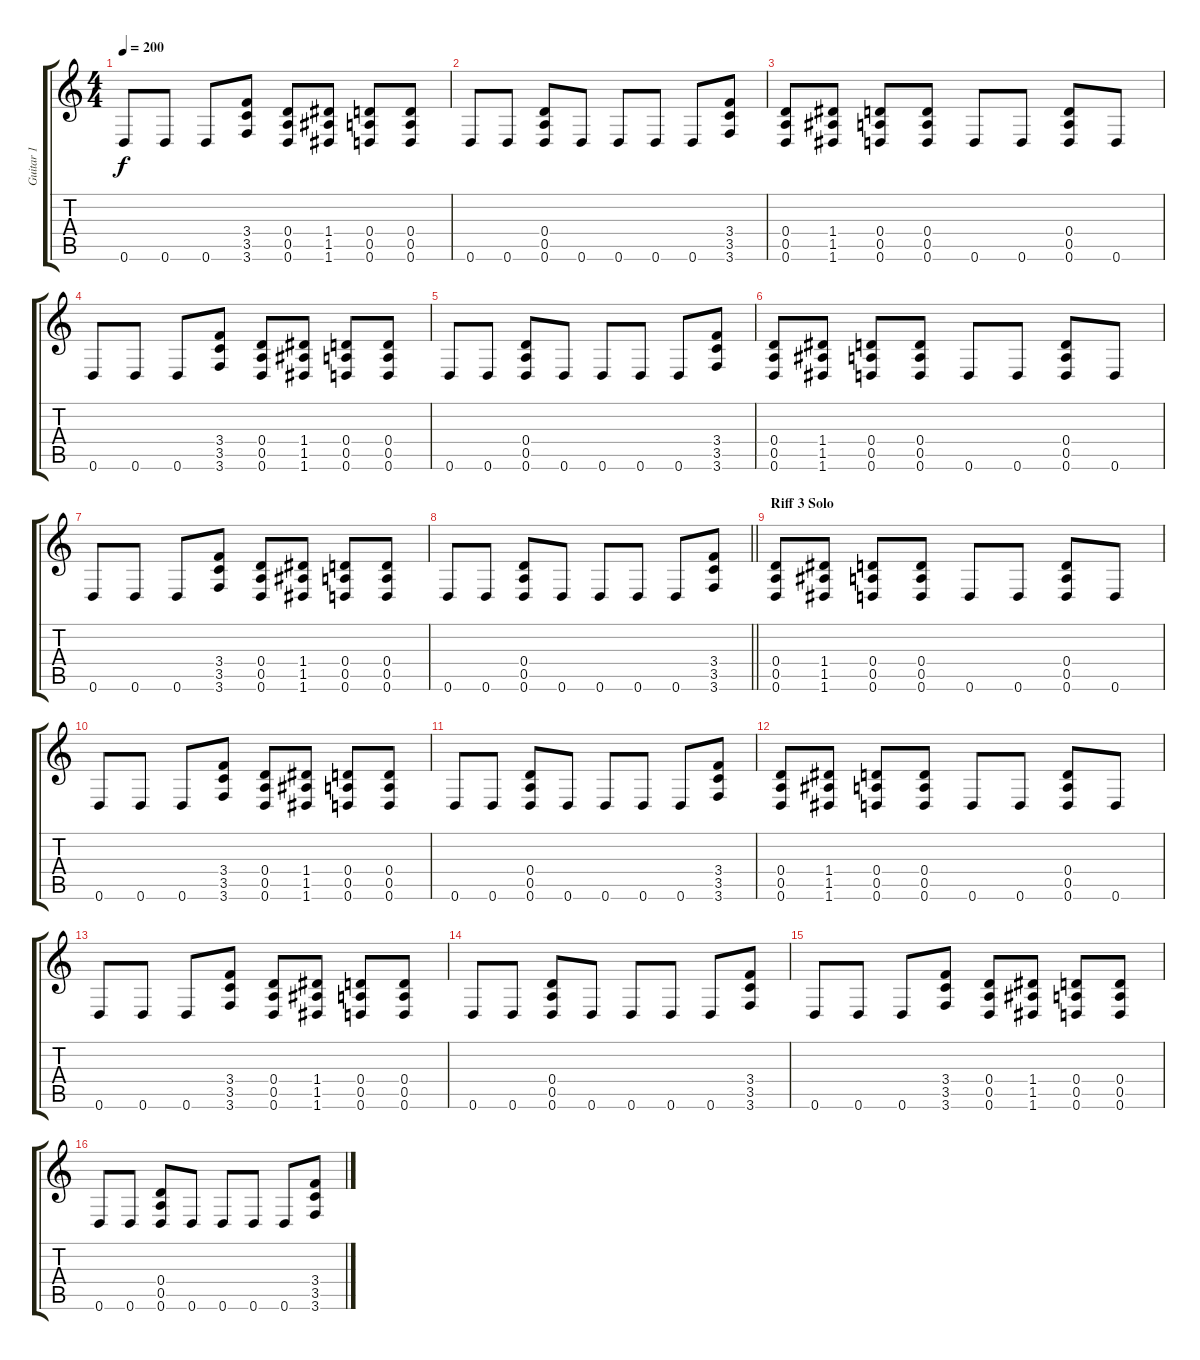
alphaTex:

\track ("Guitar 1" "Guitar 1") {instrument distortionguitar}
\staff {score tabs}
\tuning (E4 B3 G3 D3 A2 D2) {hide}
\ts (4 4)
\tempo 200
\clef g2
\ks c
0.6.8{dy f} 0.6.8 0.6.8 (3.4 3.5 3.6).8 (0.4 0.5 0.6).8 (1.4 1.5 1.6).8 (0.4 0.5 0.6).8 (0.4 0.5 0.6).8 |
0.6.8 0.6.8 (0.4 0.5 0.6).8 0.6.8 0.6.8 0.6.8 0.6.8 (3.4 3.5 3.6).8 |
(0.4 0.5 0.6).8 (1.4 1.5 1.6).8 (0.4 0.5 0.6).8 (0.4 0.5 0.6).8 0.6.8 0.6.8 (0.4 0.5 0.6).8 0.6.8 |
0.6.8 0.6.8 0.6.8 (3.4 3.5 3.6).8 (0.4 0.5 0.6).8 (1.4 1.5 1.6).8 (0.4 0.5 0.6).8 (0.4 0.5 0.6).8 |
0.6.8 0.6.8 (0.4 0.5 0.6).8 0.6.8 0.6.8 0.6.8 0.6.8 (3.4 3.5 3.6).8 |
(0.4 0.5 0.6).8 (1.4 1.5 1.6).8 (0.4 0.5 0.6).8 (0.4 0.5 0.6).8 0.6.8 0.6.8 (0.4 0.5 0.6).8 0.6.8 |
0.6.8 0.6.8 0.6.8 (3.4 3.5 3.6).8 (0.4 0.5 0.6).8 (1.4 1.5 1.6).8 (0.4 0.5 0.6).8 (0.4 0.5 0.6).8 |
\barLineRight lightlight
0.6.8 0.6.8 (0.4 0.5 0.6).8 0.6.8 0.6.8 0.6.8 0.6.8 (3.4 3.5 3.6).8 |
\section ("" "Riff 3 Solo")
(0.4 0.5 0.6).8 (1.4 1.5 1.6).8 (0.4 0.5 0.6).8 (0.4 0.5 0.6).8 0.6.8 0.6.8 (0.4 0.5 0.6).8 0.6.8 |
0.6.8 0.6.8 0.6.8 (3.4 3.5 3.6).8 (0.4 0.5 0.6).8 (1.4 1.5 1.6).8 (0.4 0.5 0.6).8 (0.4 0.5 0.6).8 |
0.6.8 0.6.8 (0.4 0.5 0.6).8 0.6.8 0.6.8 0.6.8 0.6.8 (3.4 3.5 3.6).8 |
(0.4 0.5 0.6).8 (1.4 1.5 1.6).8 (0.4 0.5 0.6).8 (0.4 0.5 0.6).8 0.6.8 0.6.8 (0.4 0.5 0.6).8 0.6.8 |
0.6.8 0.6.8 0.6.8 (3.4 3.5 3.6).8 (0.4 0.5 0.6).8 (1.4 1.5 1.6).8 (0.4 0.5 0.6).8 (0.4 0.5 0.6).8 |
0.6.8 0.6.8 (0.4 0.5 0.6).8 0.6.8 0.6.8 0.6.8 0.6.8 (3.4 3.5 3.6).8 |
0.6.8 0.6.8 0.6.8 (3.4 3.5 3.6).8 (0.4 0.5 0.6).8 (1.4 1.5 1.6).8 (0.4 0.5 0.6).8 (0.4 0.5 0.6).8 |
0.6.8 0.6.8 (0.4 0.5 0.6).8 0.6.8 0.6.8 0.6.8 0.6.8 (3.4 3.5 3.6).8
